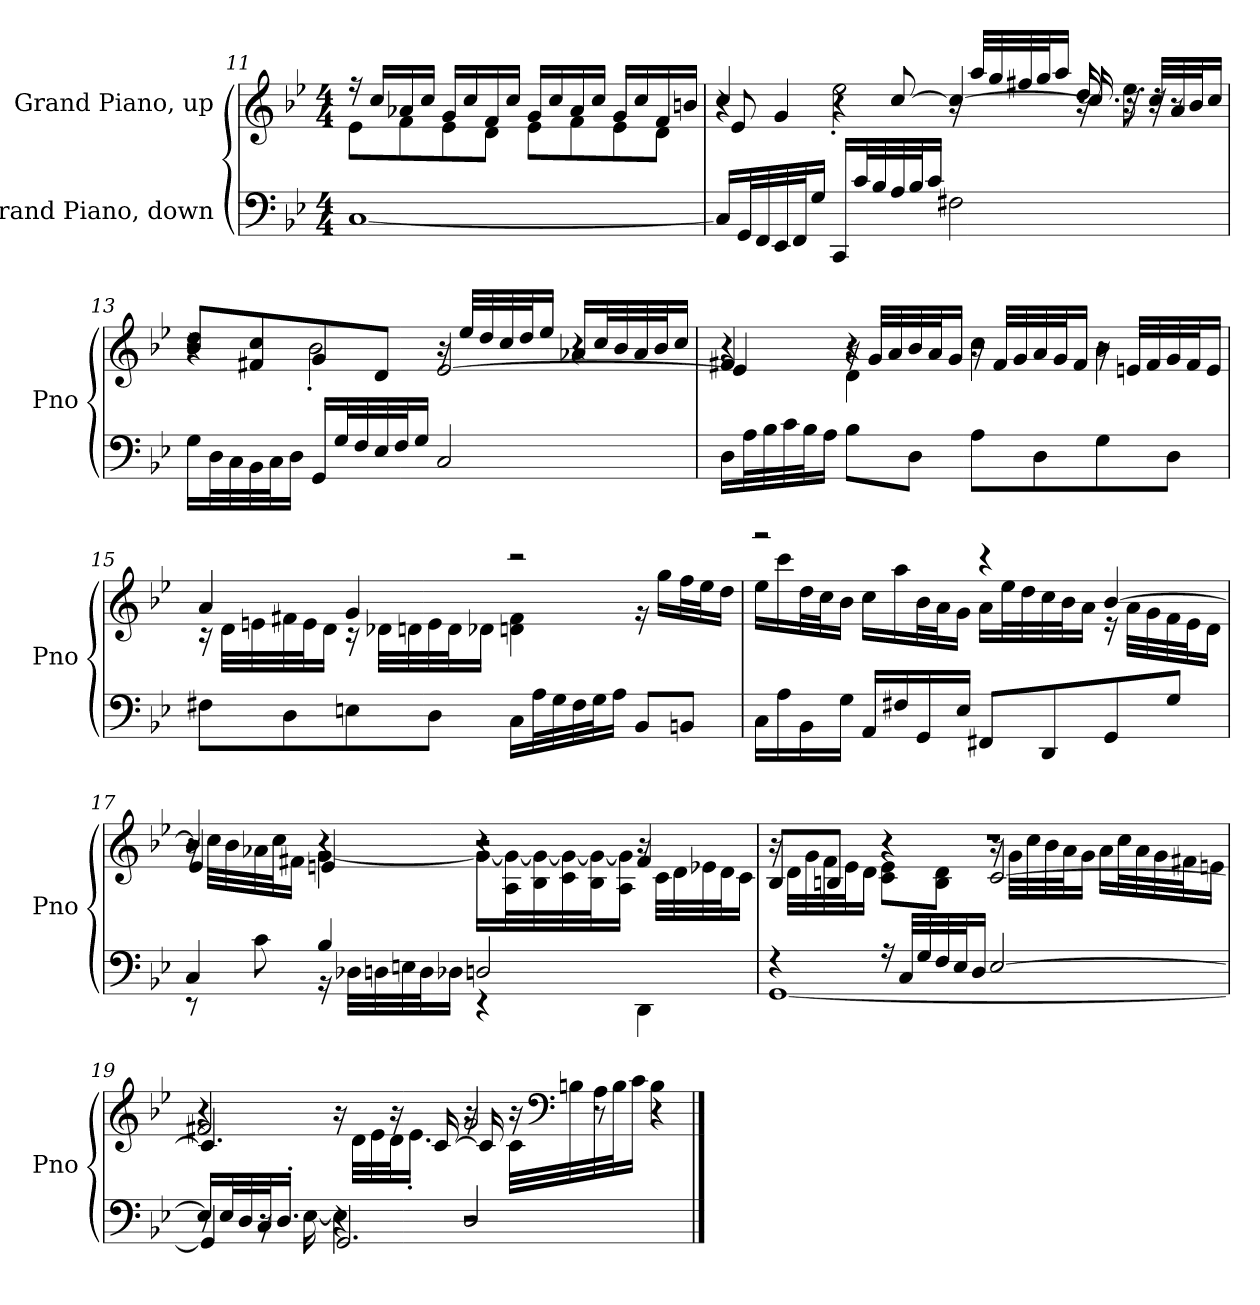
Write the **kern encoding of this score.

**kern	**kern
*part2	*part1
*staff2	*staff1
*I"Grand Piano, down	*I"Grand Piano, up
*I'Pno	*I'Pno
*clefF4	*clefG2
*k[b-e-]	*k[b-e-]
*M4/4	*M4/4
=11	=11
*	*^
[1C	16r	8e-\L
.	16cc/LL	.
.	16a-X/	8f\
.	16cc/JJ	.
.	16g/LL	8e-\
.	16cc/	.
.	16f/	8d\J
.	16cc/JJ	.
.	16g/LL	8e-\L
.	16cc/	.
.	16a-/	8f\
.	16cc/JJ	.
.	16g/LL	8e-\
.	16cc/	.
.	16f/	8d\J
.	16bn/JJ	.
!!LO:PB:g=z
=12	=12	=12
*	*	*^
16C/LL]	4cc/	4r	8e-/
32GG/L	.	.	.
32FF/	.	.	.
32EE-/	.	.	4g/
32FF/J	.	.	.
16G/JJ	.	.	.
16CC/LL	4r	2ee-'\	.
32c/L	.	.	.
32B-/	.	.	.
32A/	.	.	[8cc/
32B-/J	.	.	.
16c/JJ	.	.	.
2F#X\	16r	.	4cc/_
.	32aa/LLL	.	.
.	32gg/	.	.
.	32ff#X/	.	.
.	32gg/J	.	.
.	16aa/JJ	.	.
.	16dd/	16r	16.cc/]
.	32r	8.ee-\	.
.	32cc/LLL	.	32r
.	32a/	.	8r
.	32b-/J	.	.
.	16cc/JJ	.	.
!!LO:LB:g=z	!!	!!
=13	=13	=13	=13
16G\LL	8b-/ 8dd/L	4r	2r
32D\L	.	.	.
32C\	.	.	.
32BB-\	8f#X/ 8cc/	.	.
32C\J	.	.	.
16D\JJ	.	.	.
16GG/LL	8g/	2b-'\	.
32G/L	.	.	.
32F/	.	.	.
32E-/	8d/J	.	.
32F/J	.	.	.
16G/JJ	.	.	.
2C/	16r	.	[2e-/
.	32ee-/LLL	.	.
.	32dd/	.	.
.	32cc/	.	.
.	32dd/J	.	.
.	16ee-/JJ	.	.
.	16a-X/LL	4r	.
.	32cc/L	.	.
.	32b-/	.	.
.	32a-/	.	.
.	32b-/J	.	.
.	16cc/JJ	.	.
=14	=14	=14	=14
16D\LL	4f#X/	4r	4e-/]
32A\L	.	.	.
32B-\	.	.	.
32c\	.	.	.
32B-\J	.	.	.
16A\JJ	.	.	.
8B-\L	16r	4d\	4r
.	32g/LLL	.	.
.	32a/	.	.
8D\J	32b-/	.	.
.	32a/J	.	.
.	16g/JJ	.	.
8A\L	16r	4cc\	2r
.	32f#/LLL	.	.
.	32g/	.	.
8D\	32a/	.	.
.	32g/J	.	.
.	16f#/JJ	.	.
8G\	16r	4b-\	.
.	32en/LLL	.	.
.	32f#/	.	.
8D\J	32g/	.	.
.	32f#/J	.	.
.	16e/JJ	.	.
*	*	*v	*v
!!LO:LB:g=z
=15	=15	=15
8F#X\L	4a/	16r
.	.	32d\LLL
.	.	32en\
8D\	.	32f#X\
.	.	32e\J
.	.	16d\JJ
8En\	4g/	16r
.	.	32d-X\LLL
.	.	32dn\
8D\J	.	32e\
.	.	32d\J
.	.	16d-X\JJ
16C\LL	2r	4dn\ 4f#\
32A\L	.	.
32G\	.	.
32F#\	.	.
32G\J	.	.
16A\JJ	.	.
8BB-/L	.	16r
.	.	16gg\LL
8BBn/J	.	32ff\L
.	.	32ee-\J
.	.	16dd\JJ
!!LO:LB:g=z	!!
=16	=16	=16
16C\LL	2r	16ee-\LL
16A\	.	16ccc\
16BB-\	.	32dd\L
.	.	32cc\J
16G\JJ	.	16b-\JJ
16AA/LL	.	16cc\LL
16F#X/	.	16aa\
16GG/	.	32b-\L
.	.	32a\J
16E-/JJ	.	16g\JJ
8FF#X/L	4r	16a\LL
.	.	32ee-\L
.	.	32dd\
8DD/	.	32cc\
.	.	32b-\J
.	.	16a\JJ
8GG/	[4b-/	16r
.	.	32a\LLL
.	.	32g\
8G/J	.	32f\
.	.	32e-\J
.	.	16d\JJ
!!LO:LB:g=z
=17	=17	=17
*^	*	*^
4C/	8r	4b-/]	16r	4e-/
.	.	.	32cc\LLL	.
.	.	.	32b-\	.
.	8c\	.	32a-X\	.
.	.	.	32cc\J	.
.	.	.	16f#X\JJ	.
4B-/	16r	4r	[4g\	4en/
.	32D-X\LLL	.	.	.
.	32Dn\	.	.	.
.	32En\	.	.	.
.	32D\J	.	.	.
.	16D-X\JJ	.	.	.
2Dn/	4r	2r	16g\LL_	4r
.	.	.	32A\ 32g\_L	.
.	.	.	32B-\ 32g\_	.
.	.	.	32c\ 32g\_	.
.	.	.	32B-\ 32g\_J	.
.	.	.	16A\ 16g\]JJ	.
.	4DD\	.	16r	4f#/
.	.	.	32c\LLL	.
.	.	.	32d\	.
.	.	.	32e-X\	.
.	.	.	32d\J	.
.	.	.	16c\JJ	.
!!LO:LB:g=z	!!	!!
=18	=18	=18	=18	=18
4r	[1GG	1r	16r	8B-/L
.	.	.	32d\LLL	.
.	.	.	32g\	.
.	.	.	32f\	8Bn/J
.	.	.	32e-\J	.
.	.	.	16d\JJ	.
16r	.	.	8c\ 8e-\L	4r
32C/LLL	.	.	.	.
32G/	.	.	.	.
32F/	.	.	8B\ 8d\J	.
32E-/J	.	.	.	.
16D/JJ	.	.	.	.
[2E-/	.	.	16r	[2c/
.	.	.	32g\LLL	.
.	.	.	32cc\	.
.	.	.	32b-\	.
.	.	.	32a\J	.
.	.	.	16g\JJ	.
.	.	.	16a\LL	.
.	.	.	32cc\L	.
.	.	.	32a\	.
.	.	.	32g\	.
.	.	.	32f#X\J	.
.	.	.	16en\JJ	.
!!LO:PB:g=z	!!	!!
=19	=19	=19	=19	=19
*	*^	*	*	*
16E-/LL]	8r	4GG/]	2f#X/	4r	4.c/]
32E-/L	.	.	.	.	.
32D/	.	.	.	.	.
32C/J	16r	.	.	.	.
16.D'/JJ	.	.	.	.	.
.	[16E-\	.	.	.	.
4r	4E-\]	2.GG/	.	16r	.
.	.	.	.	32d\LLL	.
.	.	.	.	32e-\	.
.	.	.	.	32d\J	16r
.	.	.	.	16.e-'\JJ	.
.	.	.	.	.	[16c/
2D/	2r	.	2g/	16r	16c/]
.	.	.	.	32c\LLL	16r
*	*	*	*clefF4	*	*
.	.	.	.	32Bn\	.
.	.	.	.	32A\	8r
.	.	.	.	32B\J	.
.	.	.	.	16c\JJ	.
.	.	.	.	4B\	4r
*v	*v	*v	*	*	*
*	*v	*v	*v
==	==
*-	*-
